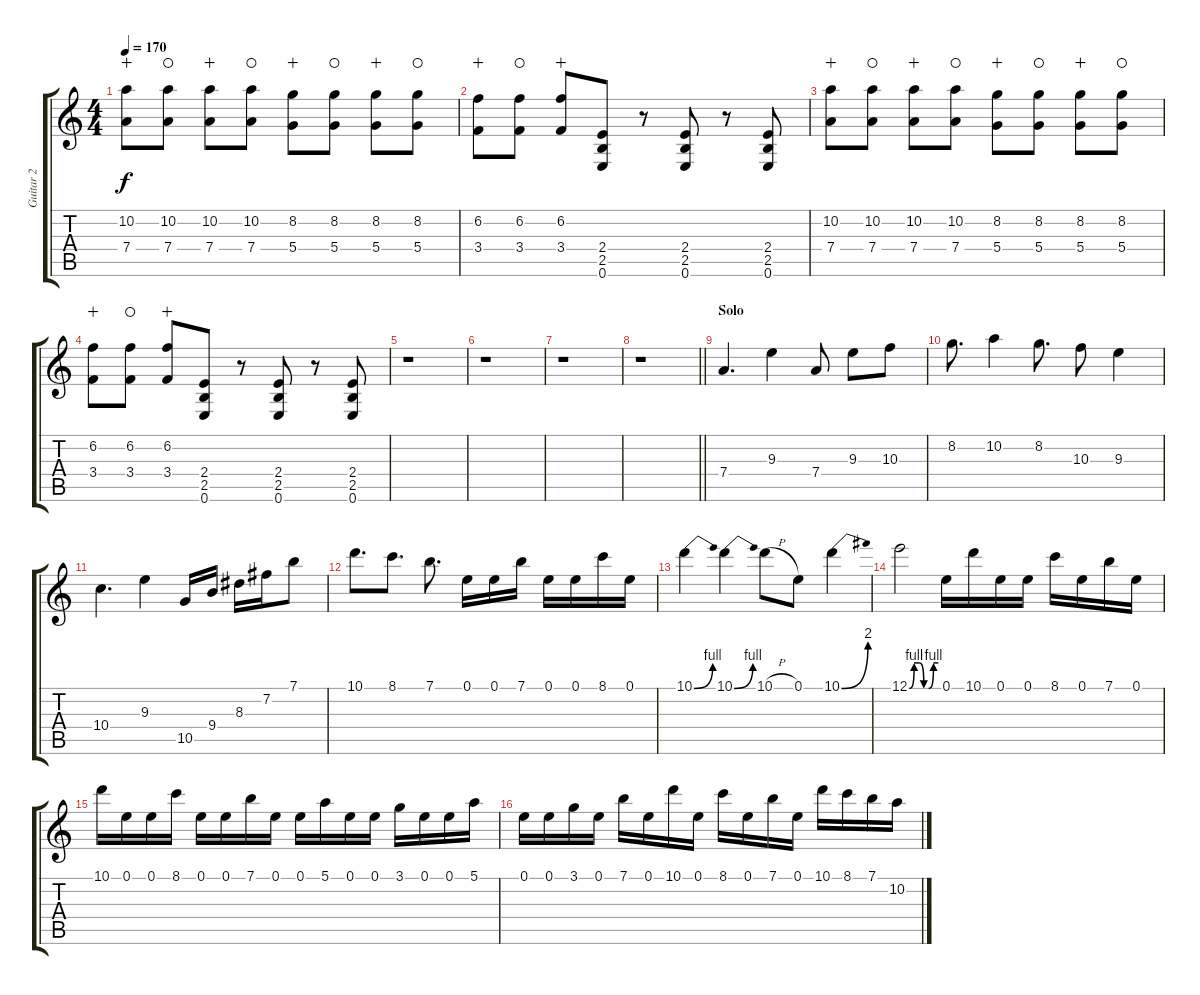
\track ("Guitar 2" "Guitar 2") {instrument overdrivenguitar}
\staff {score tabs}
\tuning (E4 B3 G3 D3 A2 E2) {hide}
\ts (4 4)
\tempo 170
\clef g2
\ks c
(10.2 7.4).8{dy f wahc} (10.2 7.4).8{waho} (10.2 7.4).8{wahc} (10.2 7.4).8{waho} (8.2 5.4).8{wahc} (8.2 5.4).8{waho} (8.2 5.4).8{wahc} (8.2 5.4).8{waho} |
(6.2 3.4).8{wahc} (6.2 3.4).8{waho} (6.2 3.4).8{wahc} (2.4 2.5 0.6).8 r.8 (2.4 2.5 0.6).8 r.8 (2.4 2.5 0.6).8 |
(10.2 7.4).8{wahc} (10.2 7.4).8{waho} (10.2 7.4).8{wahc} (10.2 7.4).8{waho} (8.2 5.4).8{wahc} (8.2 5.4).8{waho} (8.2 5.4).8{wahc} (8.2 5.4).8{waho} |
(6.2 3.4).8{wahc} (6.2 3.4).8{waho} (6.2 3.4).8{wahc} (2.4 2.5 0.6).8 r.8 (2.4 2.5 0.6).8 r.8 (2.4 2.5 0.6).8 |
r.1 |
r.1 |
r.1 |
\barLineRight lightlight
r.1 |
\section ("" "Solo")
7.4.4{d} 9.3.4 7.4.8 9.3.8 10.3.8 |
8.2.8{d} 10.2.4 8.2.8{d} 10.3.8 9.3.4 |
10.4.4{d} 9.3.4 10.5.16 9.4.16 8.3.16 7.2.16 7.1.8 |
10.1.8{d} 8.1.8{d} 7.1.8{d} 0.1.16 0.1.16 7.1.16 0.1.16 0.1.16 8.1.16 0.1.16 |
10.1{be (bend 0 0 60 4)}.4 10.1{be (bend 0 0 60 4)}.4 10.1{h}.8 0.1.8 10.1{be (bend 0 0 60 8)}.4 |
12.1{be (custom 0 0 10 4 20 4 30 0 40 0 50 4 60 4)}.2 0.1.16 10.1.16 0.1.16 0.1.16 8.1.16 0.1.16 7.1.16 0.1.16 |
10.1.16 0.1.16 0.1.16 8.1.16 0.1.16 0.1.16 7.1.16 0.1.16 0.1.16 5.1.16 0.1.16 0.1.16 3.1.16 0.1.16 0.1.16 5.1.16 |
0.1.16 0.1.16 3.1.16 0.1.16 7.1.16 0.1.16 10.1.16 0.1.16 8.1.16 0.1.16 7.1.16 0.1.16 10.1.16 8.1.16 7.1.16 10.2.16
